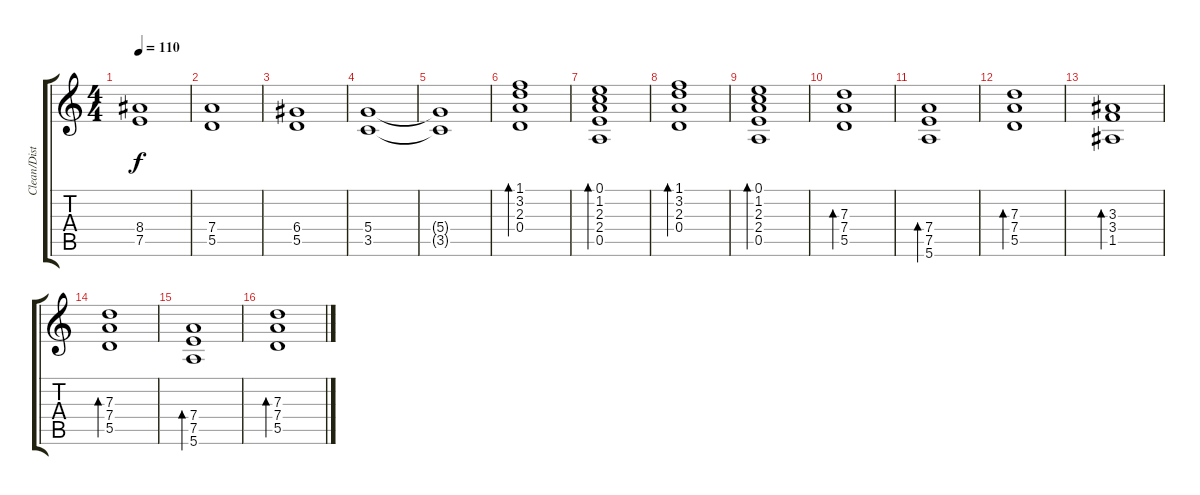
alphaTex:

\track ("Clean/Distortion" "Clean/Dist") {instrument acousticguitarnylon}
\staff {score tabs}
\tuning (E4 B3 G3 D3 A2 E2) {hide}
\ts (4 4)
\tempo 110
\clef g2
\ks c
(8.4 7.5).1{dy f} |
(7.4 5.5).1 |
(6.4 5.5).1 |
(5.4 3.5).1 |
(5.4{t} 3.5{t}).1 |
(1.1 3.2 2.3 0.4).1{bd 240 instrument acousticguitarnylon} |
(0.1 1.2 2.3 2.4 0.5).1{bd 240} |
(1.1 3.2 2.3 0.4).1{bd 240 instrument acousticguitarnylon} |
(0.1 1.2 2.3 2.4 0.5).1{bd 240} |
(7.3 7.4 5.5).1{bd 240} |
(7.4 7.5 5.6).1{bd 240} |
(7.3 7.4 5.5).1{bd 240} |
(3.3 3.4 1.5).1{bd 240} |
(7.3 7.4 5.5).1{bd 240} |
(7.4 7.5 5.6).1{bd 240} |
(7.3 7.4 5.5).1{bd 240}
